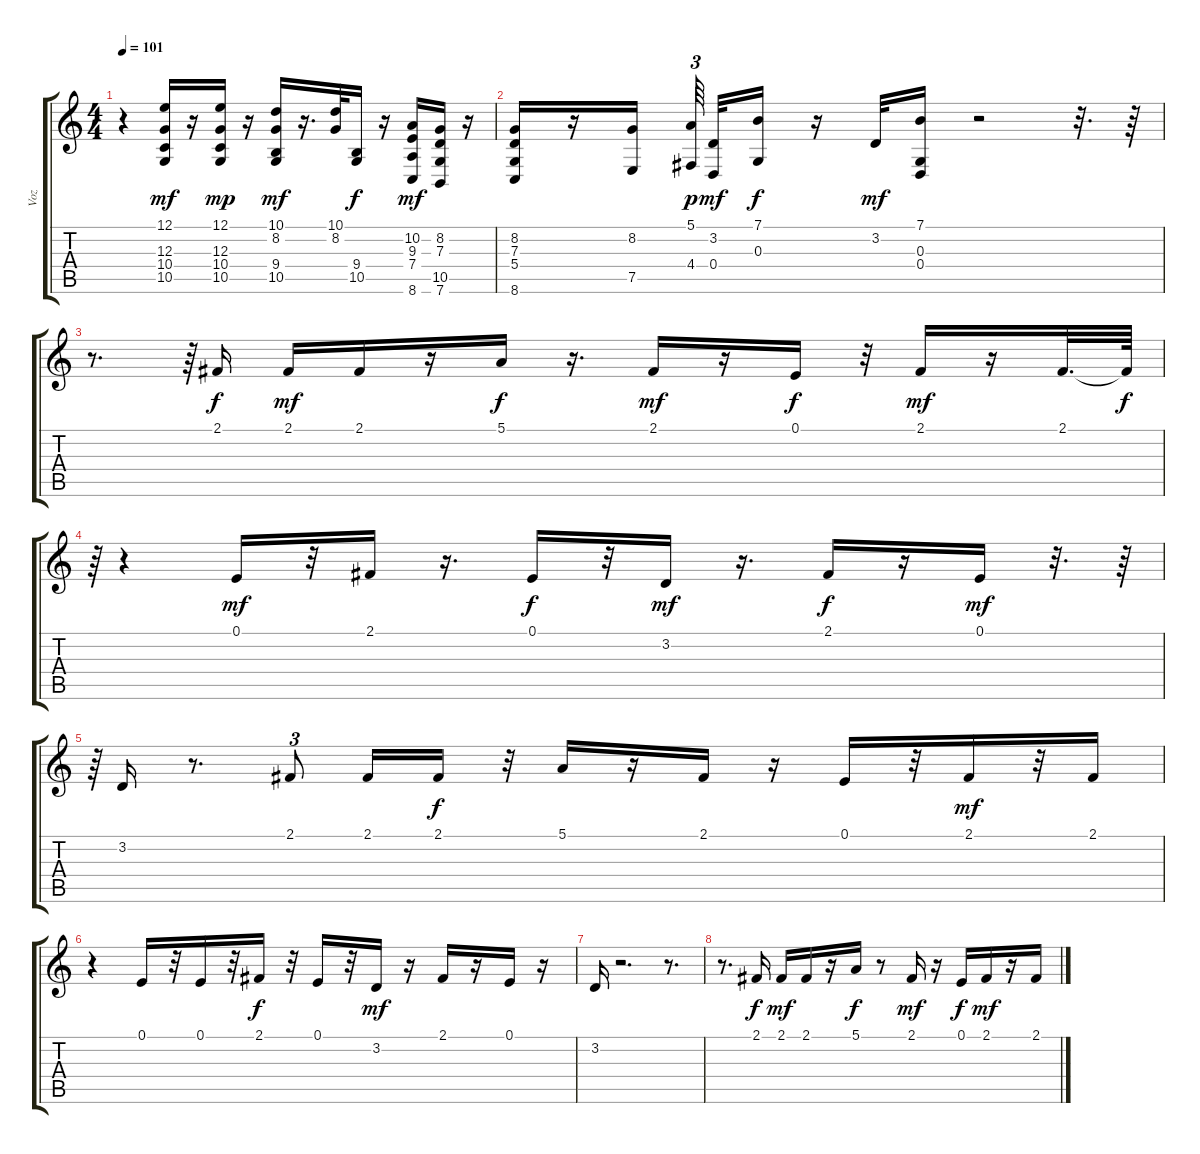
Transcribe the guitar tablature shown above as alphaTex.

\track ("Voz" "Voz") {instrument clarinet}
\staff {score tabs}
\tuning (E4 B3 G3 D3 A2 E2) {hide}
\ts (4 4)
\tempo 101
\clef g2
\ks c
r.4{dy mp} (12.1 12.3 10.4 10.5).16{dy mf} r.16 (12.1 12.3 10.4 10.5).16{dy mp} r.16 (10.1 8.2 9.4 10.5).16{dy mf} r.16{d} (10.1 8.2).32 (9.4 10.5).16{dy f} r.16 (10.2 9.3 7.4 8.6).16{dy mf} (8.2 7.3 10.5 7.6).16 r.16 |
(8.2 7.3 5.4 8.6).16 r.16 (8.2 7.5).16{beam splitsecondary} (5.1 4.4).64{tu (3 2) dy p beam splitsecondary} (3.2 0.4).32{dy mf} (7.1 0.3).16{dy f} r.16 3.2.32{dy mf} (7.1 0.3 0.4).16 r.2 r.32{d} r.64 |
r.8{d} r.64{tu (3 2)} 2.1.16{dy f} 2.1.16{dy mf} 2.1.16 r.16 5.1.16{dy f} r.16{d} 2.1.16{dy mf} r.16 0.1.16{dy f} r.32 2.1.16{dy mf} r.16 2.1.32{d} 2.1{t}.64{dy f} |
r.64{tu (3 2)} r.4 0.1.16{dy mf} r.32 2.1.16 r.16{d} 0.1.16{dy f} r.32 3.2.16{dy mf} r.16{d} 2.1.16{dy f} r.16 0.1.16{dy mf} r.32{d} r.64 |
r.64{tu (3 2)} 3.2.16 r.8{d} 2.1.8{tu (3 2)} 2.1.16 2.1.16{dy f} r.32 5.1.16 r.16 2.1.16 r.16 0.1.16 r.32 2.1.16{dy mf} r.32 2.1.16 |
r.4 0.1.16 r.32 0.1.16 r.32 2.1.16{dy f} r.32 0.1.16 r.32 3.2.16{dy mf} r.16 2.1.16 r.16 0.1.16 r.16 |
3.2.16 r.2{d} r.8{d} |
r.8{d} 2.1.16{dy f} 2.1.16{dy mf} 2.1.16 r.16 5.1.16{dy f} r.8 2.1.16{dy mf} r.16 0.1.16{dy f} 2.1.16{dy mf} r.16 2.1.16
